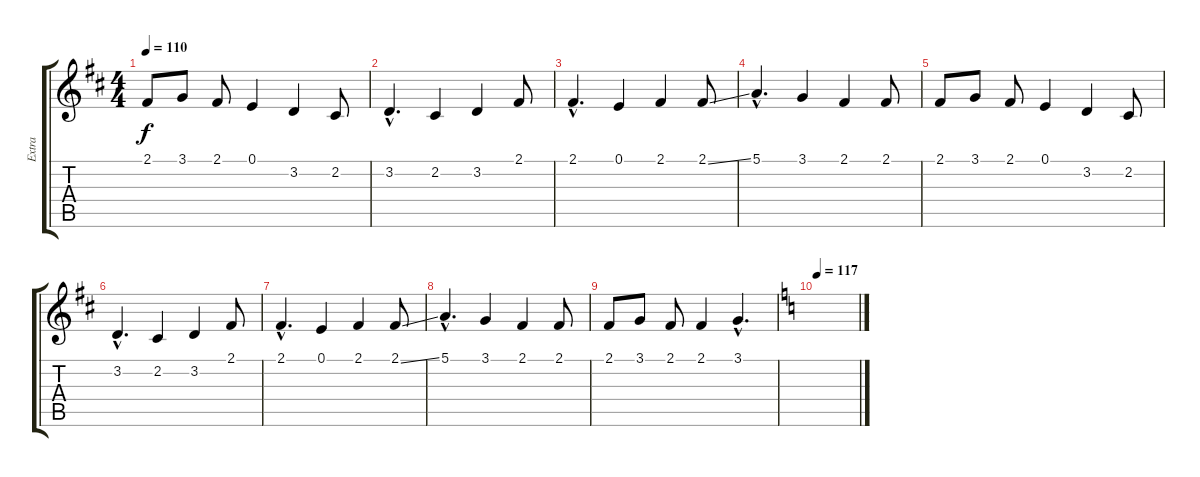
\track ("Extra" "Extra") {instrument synthvoice}
\staff {score tabs}
\tuning (E4 B3 G3 D3 A2 E2) {hide}
\ts (4 4)
\tempo 110
\clef g2
\ks d
2.1.8{dy f} 3.1.8 2.1.8 0.1.4 3.2.4 2.2.8 |
3.2{hac}.4{d} 2.2.4 3.2.4 2.1.8 |
2.1{hac}.4{d} 0.1.4 2.1.4 2.1{ss}.8 |
5.1{hac}.4{d} 3.1.4 2.1.4 2.1.8 |
2.1.8 3.1.8 2.1.8 0.1.4 3.2.4 2.2.8 |
3.2{hac}.4{d} 2.2.4 3.2.4 2.1.8 |
2.1{hac}.4{d} 0.1.4 2.1.4 2.1{ss}.8 |
5.1{hac}.4{d} 3.1.4 2.1.4 2.1.8 |
2.1.8 3.1.8 2.1.8 2.1.4 3.1{hac}.4{d} |
\tempo 117
\ks c
